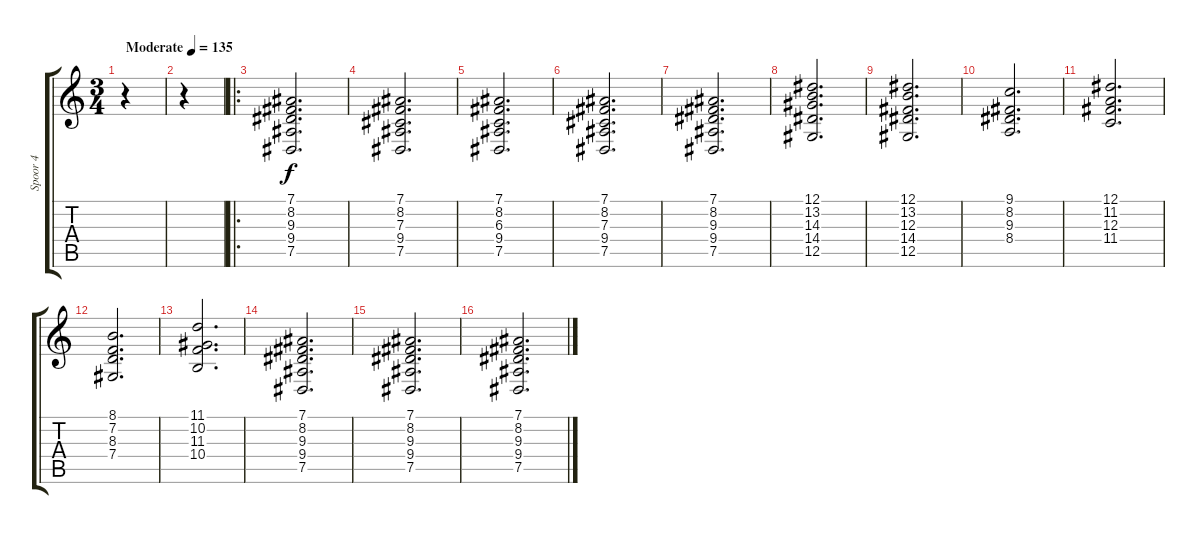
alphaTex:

\track ("Spoor 4" "Spoor 4") {instrument churchorgan}
\staff {score tabs}
\tuning (Eb4 Bb3 Gb3 Db3 Ab2 Eb2) {hide}
\ts (3 4)
\tempo (135 "Moderate")
\clef g2
\ks c
r.4{dy f instrument churchorgan} |
r.4 |
\ro
(7.1 8.2 9.3 9.4 7.5).2{d} |
(7.1 8.2 7.3 9.4 7.5).2{d} |
(7.1 8.2 6.3 9.4 7.5).2{d} |
(7.1 8.2 7.3 9.4 7.5).2{d} |
(7.1 8.2 9.3 9.4 7.5).2{d} |
(12.1 13.2 14.3 14.4 12.5).2{d} |
(12.1 13.2 12.3 14.4 12.5).2{d} |
(9.1 8.2 9.3 8.4).2{d} |
(12.1 11.2 12.3 11.4).2{d} |
(8.1 7.2 8.3 7.4).2{d} |
(11.1 10.2 11.3 10.4).2{d} |
(7.1 8.2 9.3 9.4 7.5).2{d} |
(7.1 8.2 9.3 9.4 7.5).2{d} |
(7.1 8.2 9.3 9.4 7.5).2{d}
